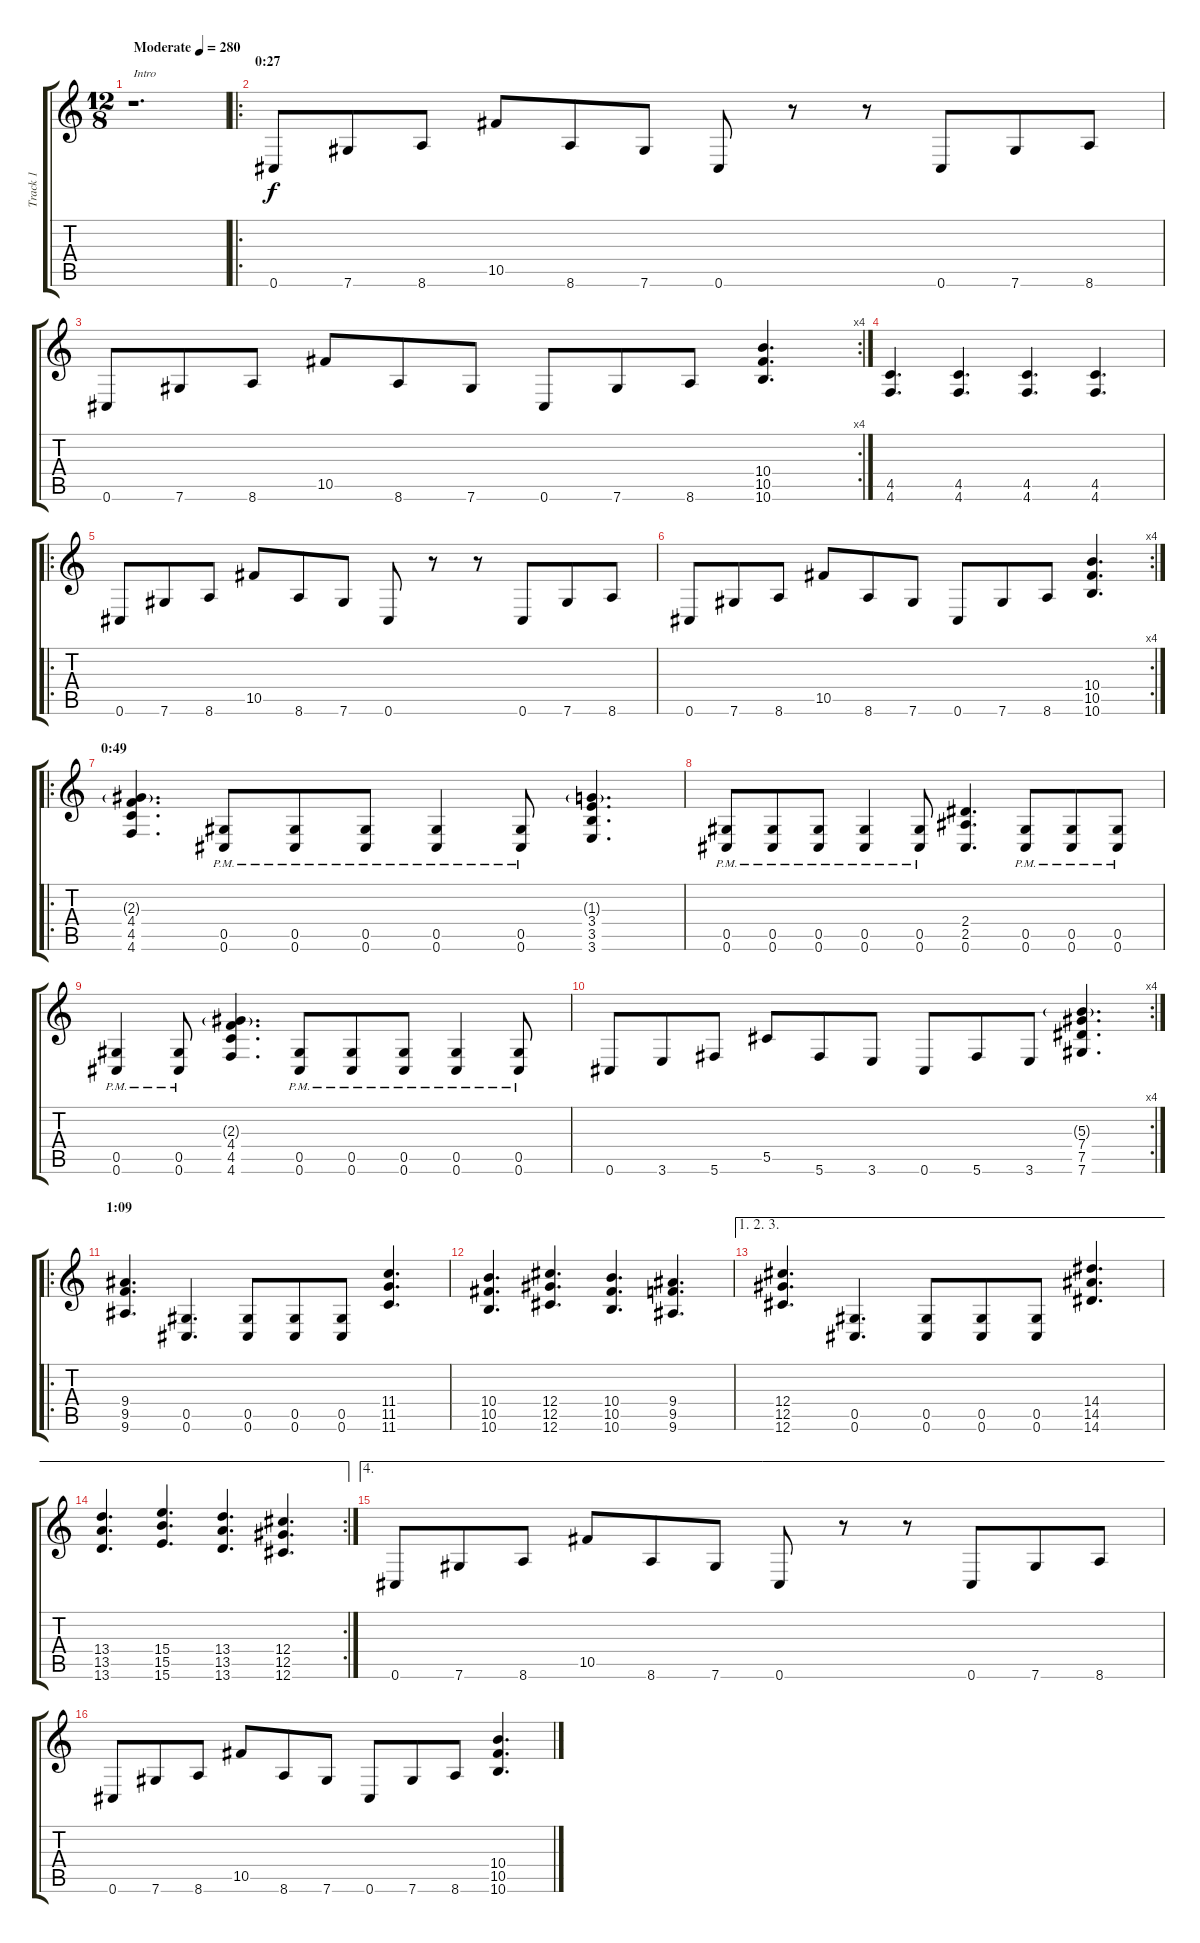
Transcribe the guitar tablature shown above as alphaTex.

\track ("Track 1" "Track 1") {instrument overdrivenguitar}
\staff {score tabs}
\tuning (Eb4 Bb3 Gb3 Db3 Ab2 Db2) {hide}
\ts (12 8)
\tempo (280 "Moderate")
\clef g2
\ks c
r.1{d txt "Intro" dy f instrument overdrivenguitar} |
\ro
\section ("" "0:27")
0.6.8 7.6.8 8.6.8 10.5.8 8.6.8 7.6.8 0.6.8 r.8 r.8 0.6.8 7.6.8 8.6.8 |
\rc 4
0.6.8 7.6.8 8.6.8 10.5.8 8.6.8 7.6.8 0.6.8 7.6.8 8.6.8 (10.4 10.5 10.6).4{d} |
(4.5 4.6).4{d} (4.5 4.6).4{d} (4.5 4.6).4{d} (4.5 4.6).4{d} |
\ro
0.6.8 7.6.8 8.6.8 10.5.8 8.6.8 7.6.8 0.6.8 r.8 r.8 0.6.8 7.6.8 8.6.8 |
\rc 4
0.6.8 7.6.8 8.6.8 10.5.8 8.6.8 7.6.8 0.6.8 7.6.8 8.6.8 (10.4 10.5 10.6).4{d} |
\ro
\section ("" "0:49")
(2.3{g} 4.4 4.5 4.6).4{d} (0.5{pm} 0.6{pm}).8 (0.5{pm} 0.6{pm}).8 (0.5{pm} 0.6{pm}).8 (0.5{pm} 0.6{pm}).4 (0.5{pm} 0.6{pm}).8 (1.3{g} 3.4 3.5 3.6).4{d} |
(0.5{pm} 0.6{pm}).8 (0.5{pm} 0.6{pm}).8 (0.5{pm} 0.6{pm}).8 (0.5{pm} 0.6{pm}).4 (0.5{pm} 0.6{pm}).8 (2.4 2.5 0.6).4{d} (0.5{pm} 0.6{pm}).8 (0.5{pm} 0.6{pm}).8 (0.5{pm} 0.6{pm}).8 |
(0.5{pm} 0.6{pm}).4 (0.5{pm} 0.6{pm}).8 (2.3{g} 4.4 4.5 4.6).4{d} (0.5{pm} 0.6{pm}).8 (0.5{pm} 0.6{pm}).8 (0.5{pm} 0.6{pm}).8 (0.5{pm} 0.6{pm}).4 (0.5{pm} 0.6{pm}).8 |
\rc 4
0.6.8 3.6.8 5.6.8 5.5.8 5.6.8 3.6.8 0.6.8 5.6.8 3.6.8 (5.3{g} 7.4 7.5 7.6).4{d} |
\ro
\section ("" "1:09")
(9.4 9.5 9.6).4{d} (0.5 0.6).4{d} (0.5 0.6).8 (0.5 0.6).8 (0.5 0.6).8 (11.4 11.5 11.6).4{d} |
(10.4 10.5 10.6).4{d} (12.4 12.5 12.6).4{d} (10.4 10.5 10.6).4{d} (9.4 9.5 9.6).4{d} |
\ae (1 2 3)
(12.4 12.5 12.6).4{d} (0.5 0.6).4{d} (0.5 0.6).8 (0.5 0.6).8 (0.5 0.6).8 (14.4 14.5 14.6).4{d} |
\ae (1 2 3)
\rc 2
(13.4 13.5 13.6).4{d} (15.4 15.5 15.6).4{d} (13.4 13.5 13.6).4{d} (12.4 12.5 12.6).4{d} |
\ae 4
0.6.8 7.6.8 8.6.8 10.5.8 8.6.8 7.6.8 0.6.8 r.8 r.8 0.6.8 7.6.8 8.6.8 |
0.6.8 7.6.8 8.6.8 10.5.8 8.6.8 7.6.8 0.6.8 7.6.8 8.6.8 (10.4 10.5 10.6).4{d}
